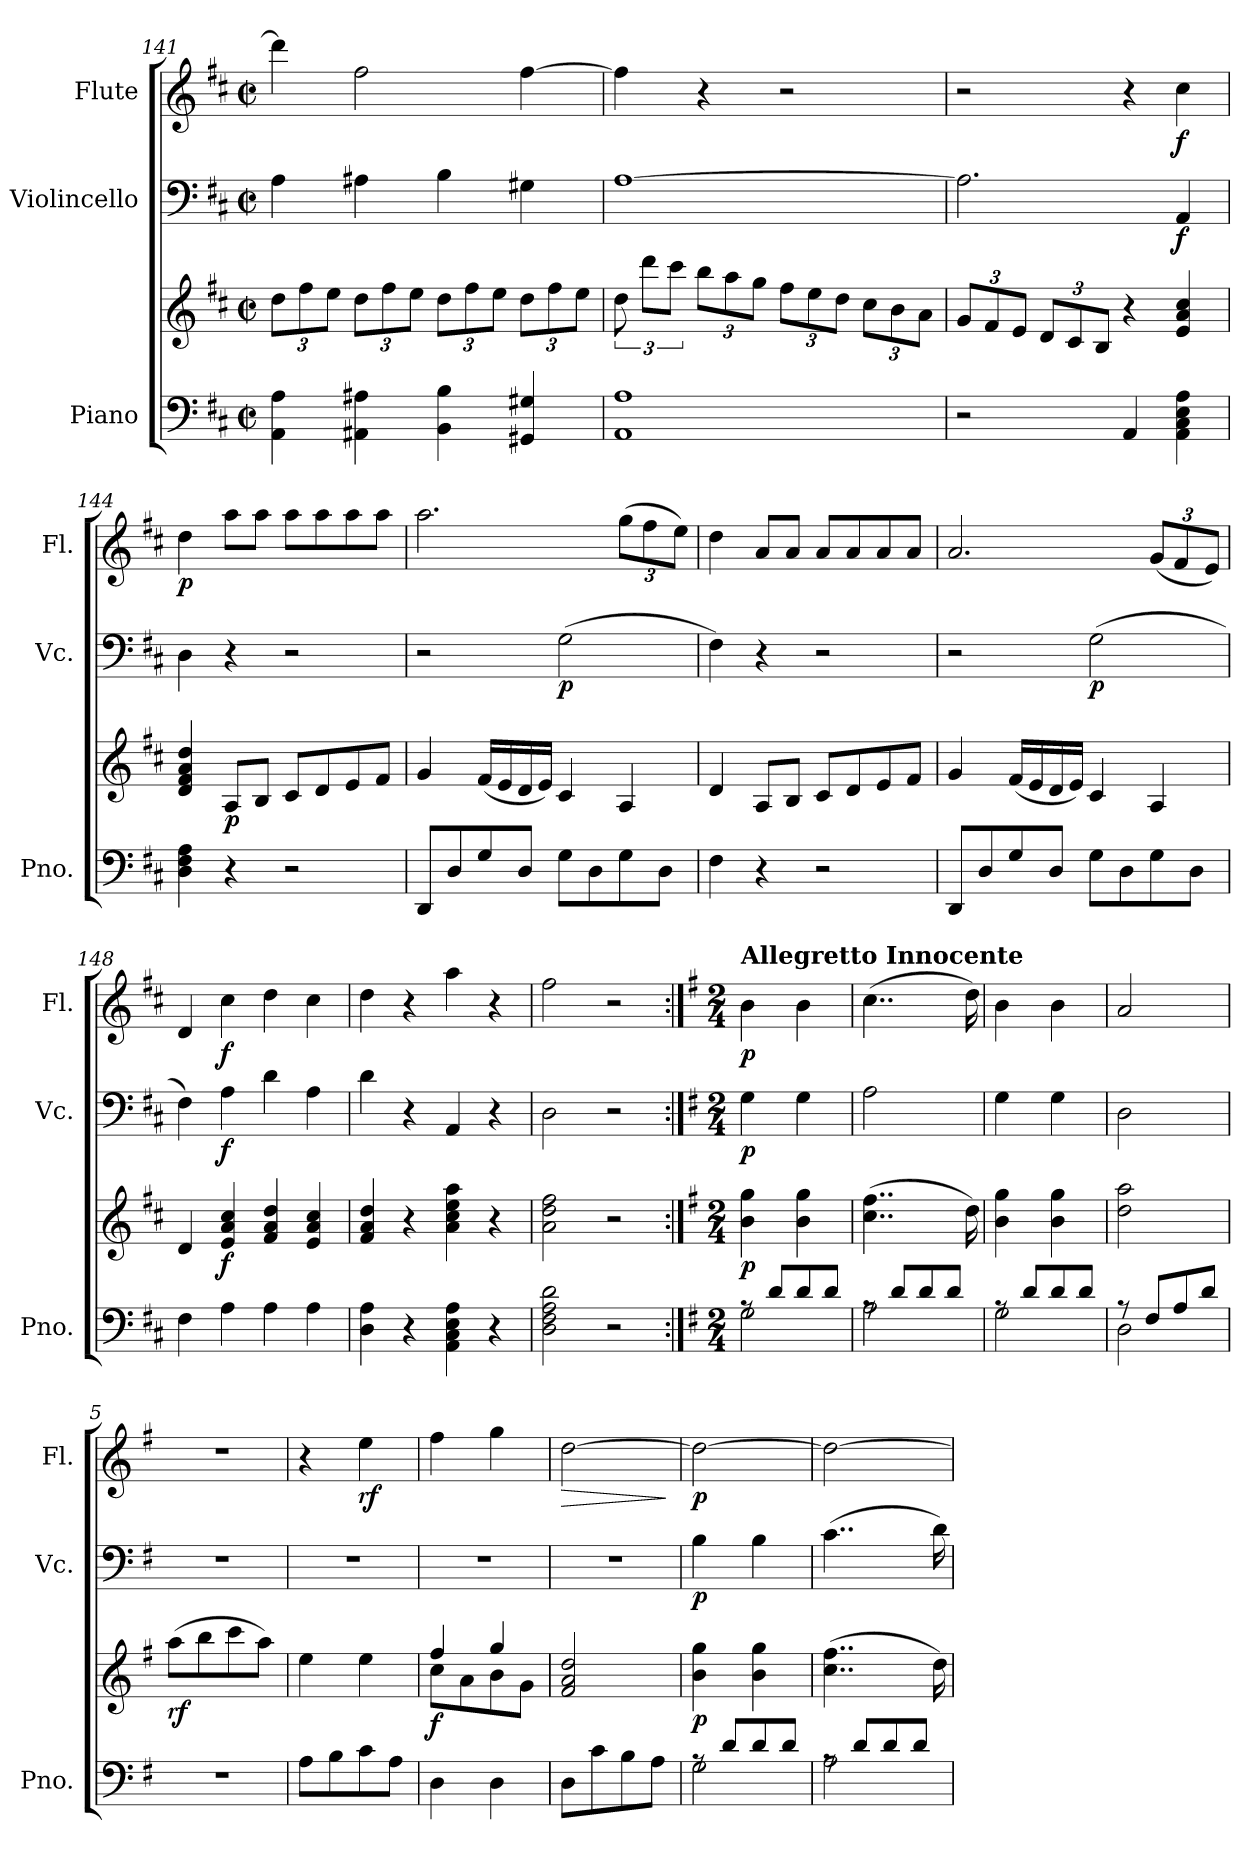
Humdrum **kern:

**kern	**kern	**dynam	**kern	**dynam	**kern	**dynam
*part3	*part3	*part3	*part2	*part2	*part1	*part1
*staff4	*staff3	*staff3/4	*staff2	*staff2	*staff1	*staff1
*I"Piano	*	*	*I"Violincello	*	*I"Flute	*
*I'Pno.	*	*	*I'Vc.	*	*I'Fl.	*
*clefF4	*clefG2	*	*clefF4	*	*clefG2	*
*k[f#c#]	*k[f#c#]	*	*k[f#c#]	*	*k[f#c#]	*
*M2/2	*M2/2	*	*M2/2	*	*M2/2	*
*met(c|)	*met(c|)	*	*met(c|)	*	*met(c|)	*
*	*Xbrackettup	*	*	*	*	*
=141	=141	=141	=141	=141	=141	=141
4AA\ 4A\	12dd\L	.	4A\	.	4ddd\]	.
.	12ff#\	.	.	.	.	.
.	12ee\J	.	.	.	.	.
4AA#X\ 4A#X\	12dd\L	.	4A#X\	.	2ff#\	.
.	12ff#\	.	.	.	.	.
.	12ee\J	.	.	.	.	.
4BB\ 4B\	12dd\L	.	4B\	.	.	.
.	12ff#\	.	.	.	.	.
.	12ee\J	.	.	.	.	.
4GG#X/ 4G#X/	12dd\L	.	4G#X\	.	[4ff#\	.
.	12ff#\	.	.	.	.	.
.	12ee\J	.	.	.	.	.
=142	=142	=142	=142	=142	=142	=142
*	*brackettup	*	*	*	*	*
1AA 1A	12dd\	.	[1A	.	4ff#\]	.
.	12ddd\L	.	.	.	.	.
.	12ccc#\J	.	.	.	.	.
*	*Xbrackettup	*	*	*	*	*
.	12bb\L	.	.	.	4r	.
.	12aa\	.	.	.	.	.
.	12gg\J	.	.	.	.	.
.	12ff#\L	.	.	.	2r	.
.	12ee\	.	.	.	.	.
.	12dd\J	.	.	.	.	.
.	12cc#\L	.	.	.	.	.
.	12b\	.	.	.	.	.
.	12a\J	.	.	.	.	.
=143	=143	=143	=143	=143	=143	=143
2r	12g/L	.	2.A\]	.	2r	.
.	12f#/	.	.	.	.	.
.	12e/J	.	.	.	.	.
.	12d/L	.	.	.	.	.
.	12c#/	.	.	.	.	.
.	12B/J	.	.	.	.	.
4AA/	4r	.	.	.	4r	.
!	!	!	!	!LO:DY:b	!	!LO:DY:b
4AA\ 4C#\ 4E\ 4A\	4e/ 4a/ 4cc#/	.	4AA/	f	4cc#\	f
=144	=144	=144	=144	=144	=144	=144
!	!	!	!	!	!	!LO:DY:b
4D\ 4F#\ 4A\	4d/ 4f#/ 4a/ 4dd/	.	4D\	.	4dd\	p
!	!	!LO:DY:b	!	!	!	!
4r	8A/L	p	4r	.	8aa\L	.
.	8B/J	.	.	.	8aa\J	.
2r	8c#/L	.	2r	.	8aa\L	.
.	8d/	.	.	.	8aa\	.
.	8e/	.	.	.	8aa\	.
.	8f#/J	.	.	.	8aa\J	.
=145	=145	=145	=145	=145	=145	=145
8DD/L	4g/	.	2r	.	2.aa\	.
8D/	.	.	.	.	.	.
8G/	(<16f#/LL	.	.	.	.	.
.	16e/	.	.	.	.	.
8D/J	16d/	.	.	.	.	.
.	16e/JJ)	.	.	.	.	.
!	!	!	!	!LO:DY:b	!	!
8G\L	4c#/	.	(>2G\	p	.	.
8D\	.	.	.	.	.	.
*	*	*	*	*	*Xbrackettup	*
8G\	4A/	.	.	.	(>12gg\L	.
.	.	.	.	.	12ff#\	.
8D\J	.	.	.	.	.	.
.	.	.	.	.	12ee\J)	.
=146	=146	=146	=146	=146	=146	=146
4F#\	4d/	.	4F#\)	.	4dd\	.
4r	8A/L	.	4r	.	8a/L	.
.	8B/J	.	.	.	8a/J	.
2r	8c#/L	.	2r	.	8a/L	.
.	8d/	.	.	.	8a/	.
.	8e/	.	.	.	8a/	.
.	8f#/J	.	.	.	8a/J	.
=147	=147	=147	=147	=147	=147	=147
8DD/L	4g/	.	2r	.	2.a/	.
8D/	.	.	.	.	.	.
8G/	(<16f#/LL	.	.	.	.	.
.	16e/	.	.	.	.	.
8D/J	16d/	.	.	.	.	.
.	16e/JJ)	.	.	.	.	.
!	!	!	!	!LO:DY:b	!	!
8G\L	4c#/	.	(>2G\	p	.	.
8D\	.	.	.	.	.	.
8G\	4A/	.	.	.	(<12g/L	.
.	.	.	.	.	12f#/	.
8D\J	.	.	.	.	.	.
.	.	.	.	.	12e/J)	.
=148	=148	=148	=148	=148	=148	=148
4F#\	4d/	.	4F#\)	.	4d/	.
!	!	!LO:DY:b	!	!LO:DY:b	!	!LO:DY:b
4A\	4e/ 4a/ 4cc#/	f	4A\	f	4cc#\	f
4A\	4f#/ 4a/ 4dd/	.	4d\	.	4dd\	.
4A\	4e/ 4a/ 4cc#/	.	4A\	.	4cc#\	.
=149	=149	=149	=149	=149	=149	=149
4D\ 4A\	4f#/ 4a/ 4dd/	.	4d\	.	4dd\	.
4r	4r	.	4r	.	4r	.
4AA\ 4C#\ 4E\ 4A\	4a\ 4cc#\ 4ee\ 4aa\	.	4AA/	.	4aa\	.
4r	4r	.	4r	.	4r	.
=150	=150	=150	=150	=150	=150	=150
2D\ 2F#\ 2A\ 2d\	2a\ 2dd\ 2ff#\	.	2D\	.	2ff#\	.
2r	2r	.	2r	.	2r	.
=1:|!	=1:|!	=1:|!	=1:|!	=1:|!	=1:|!	=1:|!
*k[f#]	*k[f#]	*	*k[f#]	*	*k[f#]	*
*M2/4	*M2/4	*	*M2/4	*	*M2/4	*
*^	*	*	*	*	*	*
!	!	!	!	!	!	!LO:TX:a:B:t=Allegretto Innocente	!
!	!	!	!LO:DY:b	!	!LO:DY:b	!	!LO:DY:b
8rA	2G\	4b\ 4gg\	p	4G\	p	4b\	p
8d/L	.	.	.	.	.	.	.
8d/	.	4b\ 4gg\	.	4G\	.	4b\	.
8d/J	.	.	.	.	.	.	.
=2	=2	=2	=2	=2	=2	=2	=2
8rA	2A\	(>4..cc\ 4..ff#\	.	2A\	.	(>4..cc\	.
8d/L	.	.	.	.	.	.	.
8d/	.	.	.	.	.	.	.
8d/J	.	.	.	.	.	.	.
.	.	16dd\)	.	.	.	16dd\)	.
=3	=3	=3	=3	=3	=3	=3	=3
8rA	2G\	4b\ 4gg\	.	4G\	.	4b\	.
8d/L	.	.	.	.	.	.	.
8d/	.	4b\ 4gg\	.	4G\	.	4b\	.
8d/J	.	.	.	.	.	.	.
=4	=4	=4	=4	=4	=4	=4	=4
8rA	2D\	2dd\ 2aa\	.	2D\	.	2a/	.
8F#/L	.	.	.	.	.	.	.
8A/	.	.	.	.	.	.	.
8d/J	.	.	.	.	.	.	.
*v	*v	*	*	*	*	*	*
=5	=5	=5	=5	=5	=5	=5
!	!	!LO:DY:b	!	!	!	!
2r	(>8aa\L	rf	2r	.	2r	.
.	8bb\	.	.	.	.	.
.	8ccc\	.	.	.	.	.
.	8aa\J)	.	.	.	.	.
=6	=6	=6	=6	=6	=6	=6
8A\L	4ee\	.	2r	.	4r	.
8B\	.	.	.	.	.	.
!	!	!	!	!	!	!LO:DY:b
8c\	4ee\	.	.	.	4ee\	rf
8A\J	.	.	.	.	.	.
=7	=7	=7	=7	=7	=7	=7
*	*^	*	*	*	*	*
!	!	!	!LO:DY:b	!	!	!	!
4D\	4ff#/	8cc\L	f	2r	.	4ff#\	.
.	.	8a\	.	.	.	.	.
4D\	4gg/	8b\	.	.	.	4gg\	.
.	.	8g\J	.	.	.	.	.
=8	=8	=8	=8	=8	=8	=8	=8
!	!	!	!	!	!	!	!LO:HP:b
*	*v	*v	*	*	*	*	*
8D\L	2f#/ 2a/ 2dd/	.	2r	.	[2dd\	>
8c\	.	.	.	.	.	.
8B\	.	.	.	.	.	.
8A\J	.	.	.	.	.	.
.	.	.	.	.	.	]
=9	=9	=9	=9	=9	=9	=9
*^	*	*	*	*	*	*
!	!	!	!LO:DY:b	!	!LO:DY:b	!	!LO:DY:b
8rA	2G\	4b\ 4gg\	p	4B\	p	2dd\_	p
8d/L	.	.	.	.	.	.	.
8d/	.	4b\ 4gg\	.	4B\	.	.	.
8d/J	.	.	.	.	.	.	.
=10	=10	=10	=10	=10	=10	=10	=10
8rA	2A\	(>4..cc\ 4..ff#\	.	(>4..c\	.	2dd\_	.
8d/L	.	.	.	.	.	.	.
8d/	.	.	.	.	.	.	.
8d/J	.	.	.	.	.	.	.
.	.	16dd\)	.	16d\)	.	.	.
*v	*v	*	*	*	*	*	*
=	=	=	=	=	=	=
*-	*-	*-	*-	*-	*-	*-
